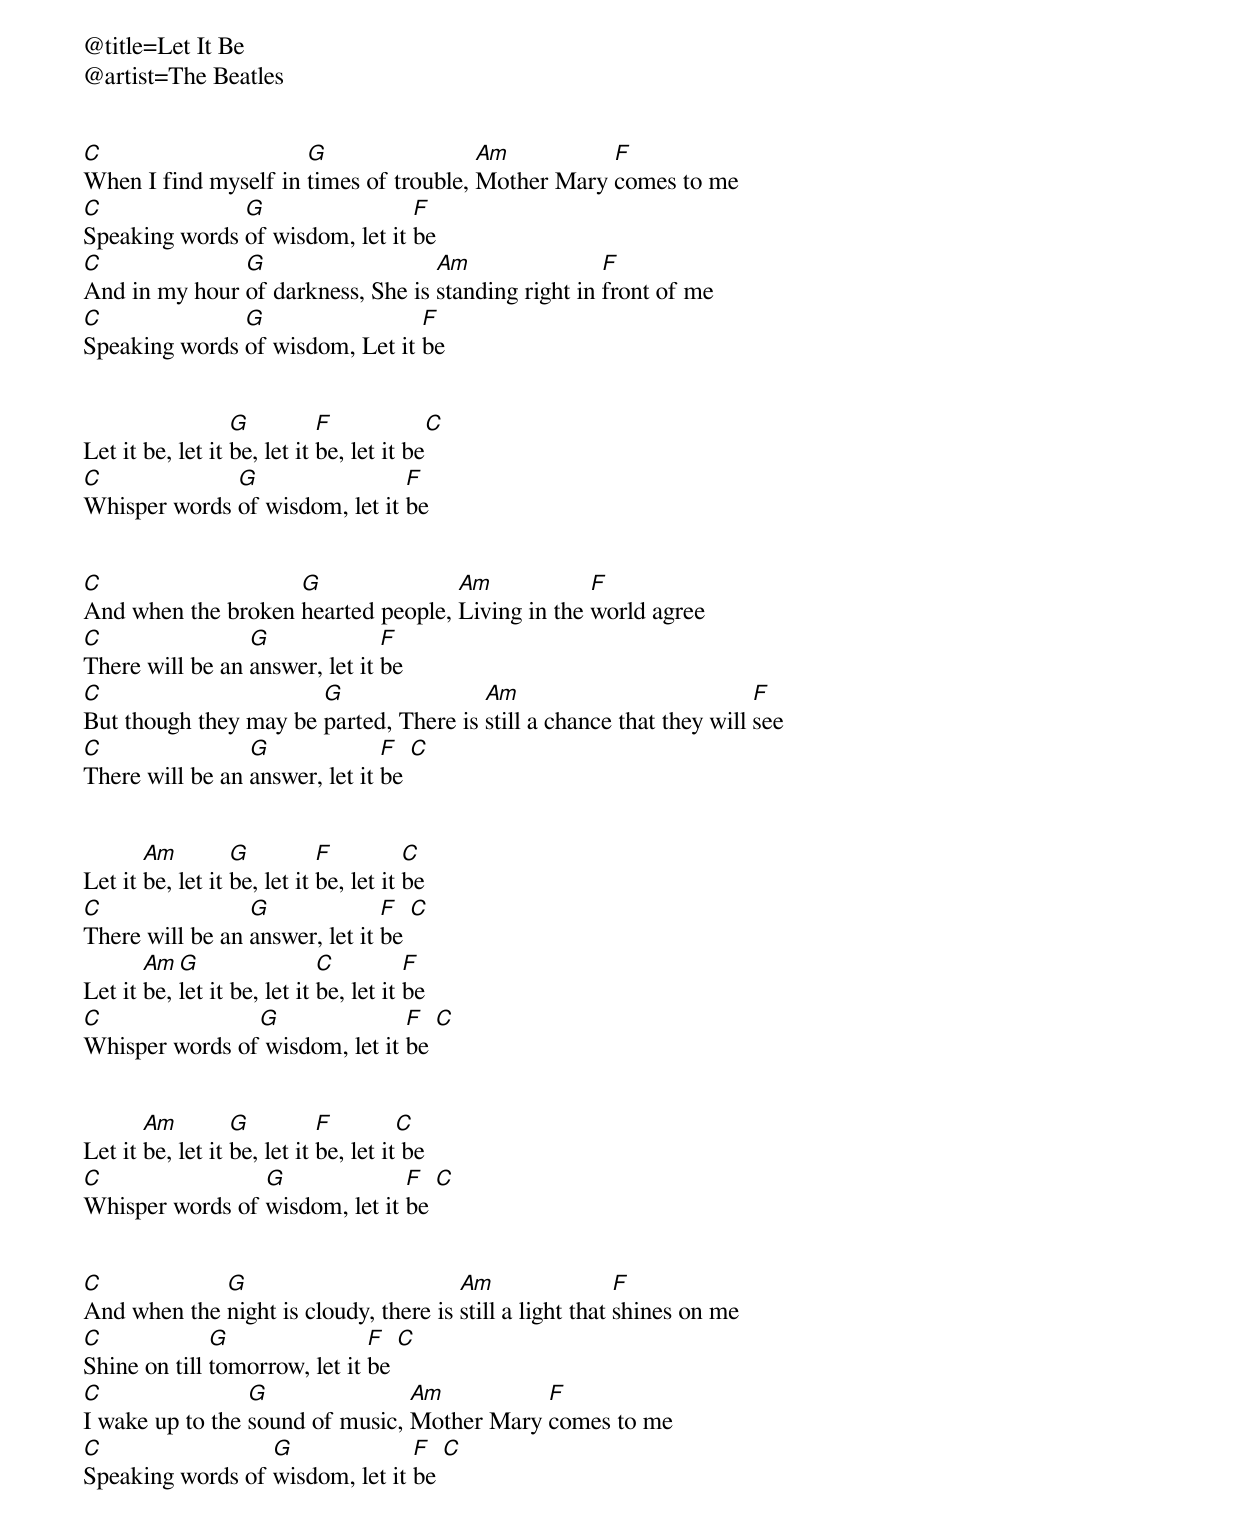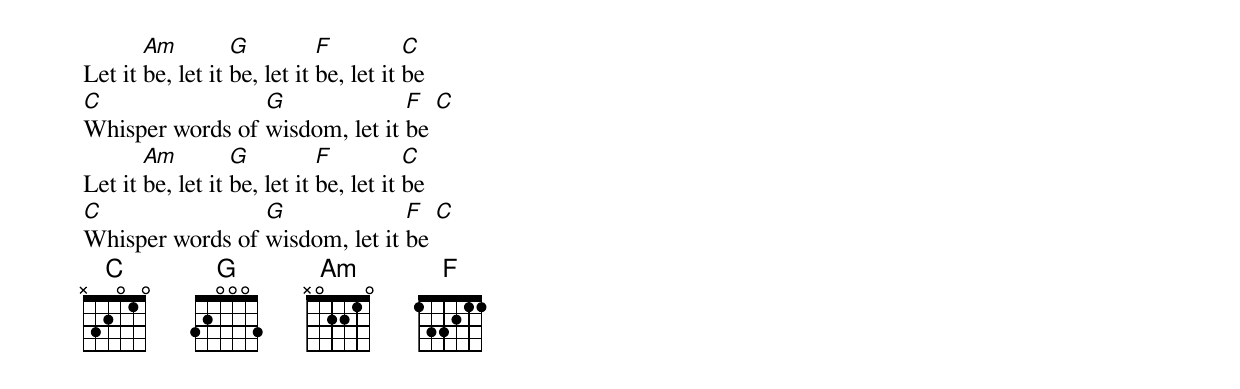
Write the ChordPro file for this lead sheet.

@title=Let It Be
@artist=The Beatles


[C]When I find myself in [G]times of trouble, [Am]Mother Mary [F]comes to me
[C]Speaking words [G]of wisdom, let it [F]be
[C]And in my hour [G]of darkness, She is [Am]standing right in [F]front of me
[C]Speaking words [G]of wisdom, Let it [F]be


Let it be, let it [G]be, let it [F]be, let it be[C]
[C]Whisper words [G]of wisdom, let it [F]be


[C]And when the broken [G]hearted people, [Am]Living in the [F]world agree
[C]There will be an [G]answer, let it [F]be
[C]But though they may be [G]parted, There is [Am]still a chance that they will [F]see
[C]There will be an [G]answer, let it [F]be [C]


Let it [Am]be, let it [G]be, let it [F]be, let it [C]be
[C]There will be an [G]answer, let it [F]be [C]
Let it [Am]be, [G]let it be, let it [C]be, let it [F]be
[C]Whisper words of[G] wisdom, let it [F]be [C]


Let it [Am]be, let it [G]be, let it [F]be, let it[C] be
[C]Whisper words of [G]wisdom, let it [F]be [C]


[C]And when the [G]night is cloudy, there is [Am]still a light that [F]shines on me
[C]Shine on till [G]tomorrow, let it [F]be [C]
[C]I wake up to the [G]sound of music, [Am]Mother Mary [F]comes to me
[C]Speaking words of [G]wisdom, let it [F]be [C]


Let it [Am]be, let it [G]be, let it [F]be, let it [C]be
[C]Whisper words of [G]wisdom, let it [F]be [C]
Let it [Am]be, let it [G]be, let it [F]be, let it [C]be
[C]Whisper words of [G]wisdom, let it [F]be [C]
